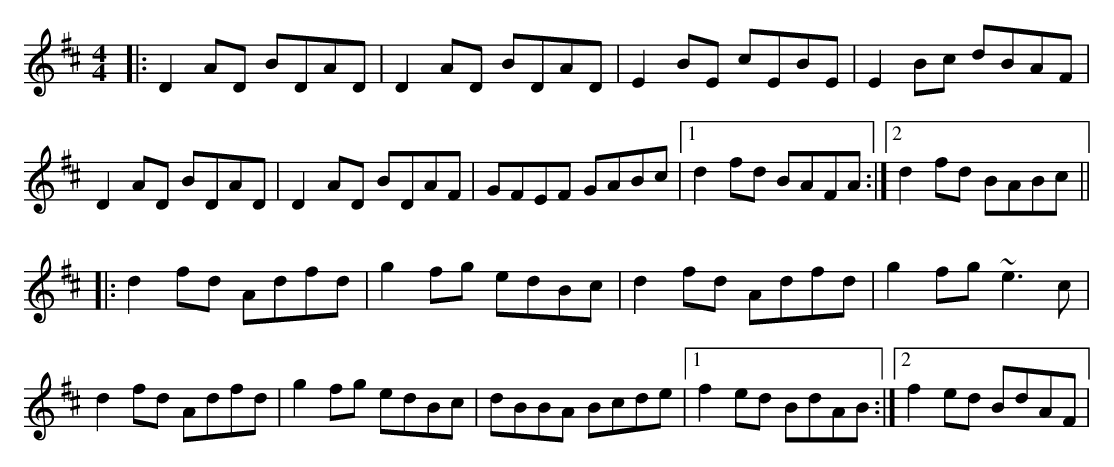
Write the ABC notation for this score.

X:1
M:4/4
K:D
|:D2AD BDAD|D2AD BDAD|E2BE cEBE|E2Bc dBAF|
D2AD BDAD|D2AD BDAF|GFEF GABc|1 d2fd BAFA:|2 d2 fd BABc||
|:d2fd Adfd|g2fg edBc|d2fd Adfd|g2fg ~e3c|
d2fd Adfd|g2fg edBc|dBBA Bcde|1 f2ed BdAB:|2 f2 ed BdAF |
